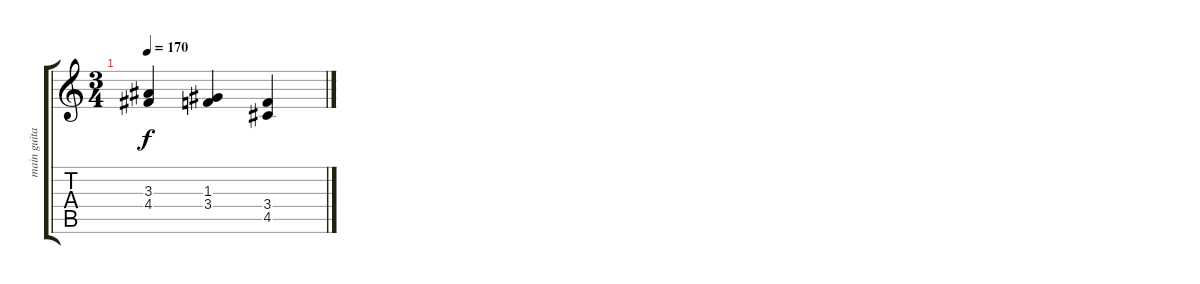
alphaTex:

\track ("main guitar" "main guita") {instrument distortionguitar}
\staff {score tabs}
\tuning (E4 B3 G3 D3 A2 E2) {hide}
\ts (3 4)
\tempo 170
\clef g2
\ks c
(3.3 4.4).4{dy f} (1.3 3.4).4 (3.4 4.5).4
